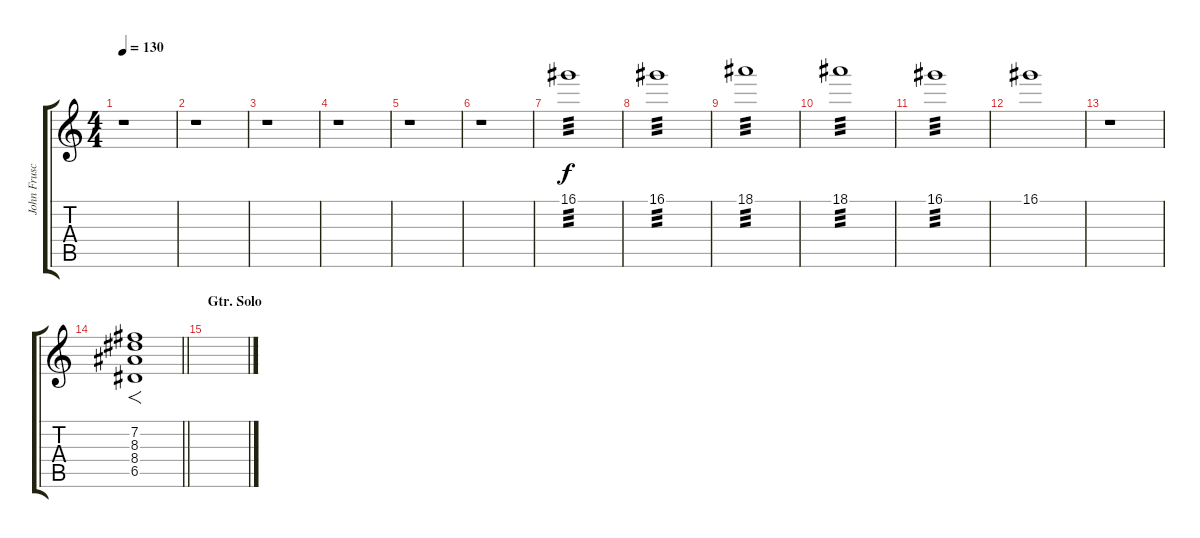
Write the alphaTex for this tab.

\track ("John Frusciante | Gtr. 2" "John Frusc") {instrument overdrivenguitar}
\staff {score tabs}
\tuning (E4 B3 G3 D3 A2 E2) {hide}
\ts (4 4)
\tempo 130
\clef g2
\ks c
r.1{dy f} |
r.1 |
r.1 |
r.1 |
r.1 |
r.1 |
16.1.1{tp 3 balance 8 instrument electricguitarjazz} |
16.1.1{tp 3} |
18.1.1{tp 3} |
18.1.1{tp 3} |
16.1.1{tp 3} |
16.1.1 |
r.1{instrument overdrivenguitar} |
\barLineRight lightlight
(7.2 8.3 8.4 6.5).1{f} |
\section ("" "Gtr. Solo")
